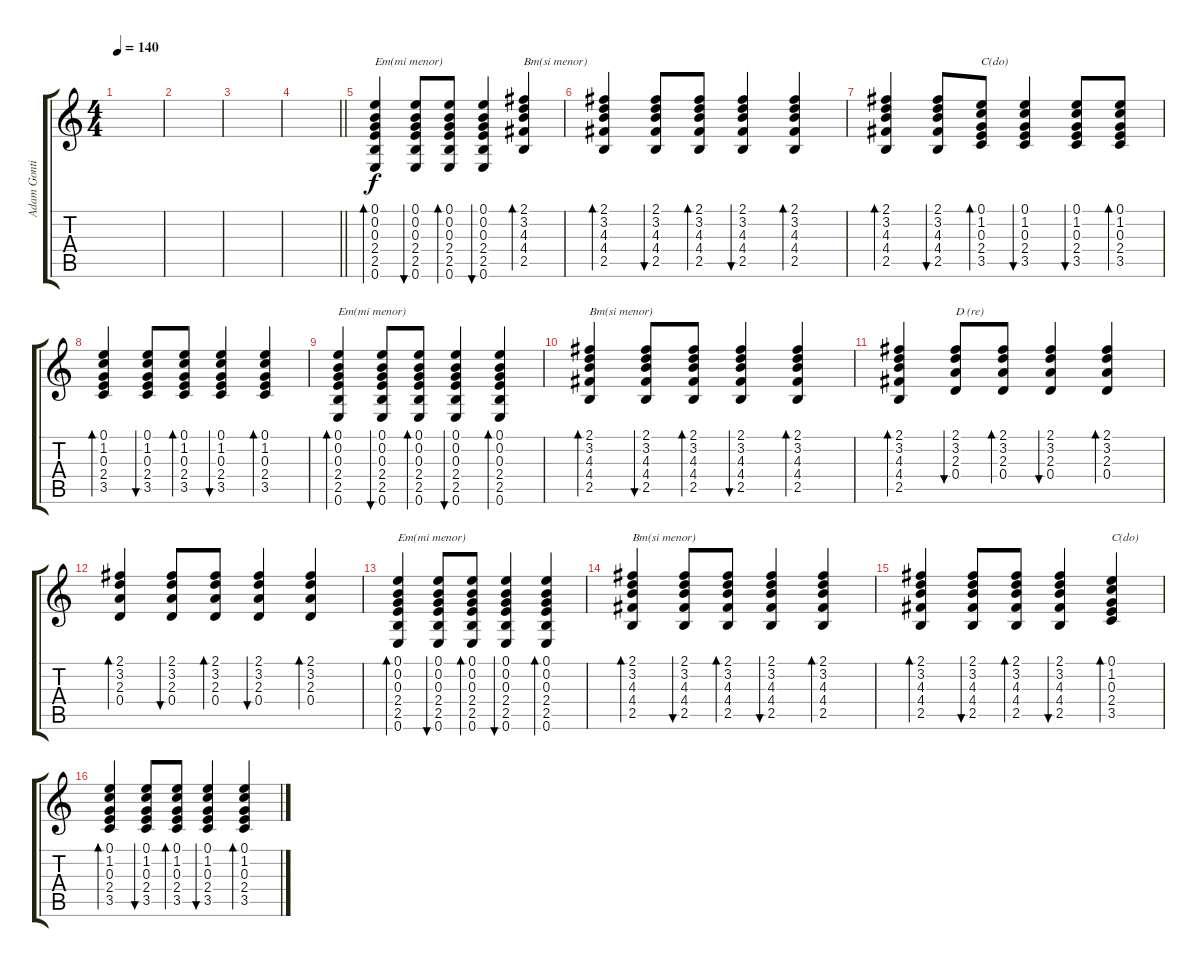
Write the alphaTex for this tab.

\track ("Adam Gontier" "Adam Gonti") {instrument acousticguitarsteel}
\staff {score tabs}
\tuning (E4 B3 G3 D3 A2 E2) {hide}
\ts (4 4)
\tempo 140
\clef g2
\ks c
|
|
|
\barLineRight lightlight
|
(0.1 0.2 0.3 2.4 2.5 0.6).4{bd 60 txt "Em(mi menor)" dy f} (0.1 0.2 0.3 2.4 2.5 0.6).8{bu 60} (0.1 0.2 0.3 2.4 2.5 0.6).8{bd 60} (0.1 0.2 0.3 2.4 2.5 0.6).4{bu 60} (2.1 3.2 4.3 4.4 2.5).4{bd 60 txt "Bm(si menor)"} |
(2.1 3.2 4.3 4.4 2.5).4{bd 60} (2.1 3.2 4.3 4.4 2.5).8{bu 60} (2.1 3.2 4.3 4.4 2.5).8{bd 60} (2.1 3.2 4.3 4.4 2.5).4{bu 60} (2.1 3.2 4.3 4.4 2.5).4{bd 60} |
(2.1 3.2 4.3 4.4 2.5).4{bd 60} (2.1 3.2 4.3 4.4 2.5).8{bu 60} (0.1 1.2 0.3 2.4 3.5).8{bd 60 txt "C(do)"} (0.1 1.2 0.3 2.4 3.5).4{bu 60} (0.1 1.2 0.3 2.4 3.5).8{bu 60} (0.1 1.2 0.3 2.4 3.5).8{bd 60} |
(0.1 1.2 0.3 2.4 3.5).4{bd 60} (0.1 1.2 0.3 2.4 3.5).8{bu 60} (0.1 1.2 0.3 2.4 3.5).8{bd 60} (0.1 1.2 0.3 2.4 3.5).4{bu 60} (0.1 1.2 0.3 2.4 3.5).4{bd 60} |
(0.1 0.2 0.3 2.4 2.5 0.6).4{bd 60 txt "Em(mi menor)"} (0.1 0.2 0.3 2.4 2.5 0.6).8{bu 60} (0.1 0.2 0.3 2.4 2.5 0.6).8{bd 60} (0.1 0.2 0.3 2.4 2.5 0.6).4{bu 60} (0.1 0.2 0.3 2.4 2.5 0.6).4{bd 60} |
(2.1 3.2 4.3 4.4 2.5).4{bd 60 txt "Bm(si menor)"} (2.1 3.2 4.3 4.4 2.5).8{bu 60} (2.1 3.2 4.3 4.4 2.5).8{bd 60} (2.1 3.2 4.3 4.4 2.5).4{bu 60} (2.1 3.2 4.3 4.4 2.5).4{bd 60} |
(2.1 3.2 4.3 4.4 2.5).4{bd 60} (2.1 3.2 2.3 0.4).8{bu 60 txt "D (re)"} (2.1 3.2 2.3 0.4).8{bd 60} (2.1 3.2 2.3 0.4).4{bu 60} (2.1 3.2 2.3 0.4).4{bd 60} |
(2.1 3.2 2.3 0.4).4{bd 60} (2.1 3.2 2.3 0.4).8{bu 60} (2.1 3.2 2.3 0.4).8{bd 60} (2.1 3.2 2.3 0.4).4{bu 60} (2.1 3.2 2.3 0.4).4{bd 60} |
(0.1 0.2 0.3 2.4 2.5 0.6).4{bd 60 txt "Em(mi menor)"} (0.1 0.2 0.3 2.4 2.5 0.6).8{bu 60} (0.1 0.2 0.3 2.4 2.5 0.6).8{bd 60} (0.1 0.2 0.3 2.4 2.5 0.6).4{bu 60} (0.1 0.2 0.3 2.4 2.5 0.6).4{bd 60} |
(2.1 3.2 4.3 4.4 2.5).4{bd 60 txt "Bm(si menor)"} (2.1 3.2 4.3 4.4 2.5).8{bu 60} (2.1 3.2 4.3 4.4 2.5).8{bd 60} (2.1 3.2 4.3 4.4 2.5).4{bu 60} (2.1 3.2 4.3 4.4 2.5).4{bd 60} |
(2.1 3.2 4.3 4.4 2.5).4{bd 60} (2.1 3.2 4.3 4.4 2.5).8{bu 60} (2.1 3.2 4.3 4.4 2.5).8{bd 60} (2.1 3.2 4.3 4.4 2.5).4{bu 60} (0.1 1.2 0.3 2.4 3.5).4{bd 60 txt "C(do)"} |
(0.1 1.2 0.3 2.4 3.5).4{bd 60} (0.1 1.2 0.3 2.4 3.5).8{bu 60} (0.1 1.2 0.3 2.4 3.5).8{bd 60} (0.1 1.2 0.3 2.4 3.5).4{bu 60} (0.1 1.2 0.3 2.4 3.5).4{bd 60}
